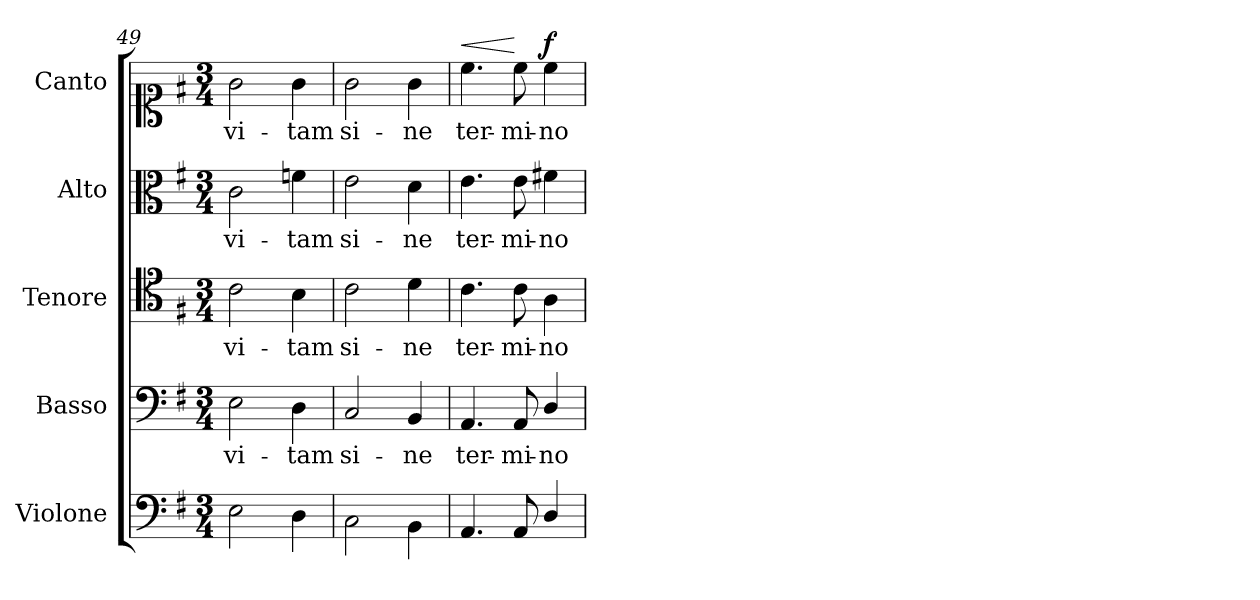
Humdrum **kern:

**kern	**kern	**text	**kern	**text	**kern	**text	**kern	**text	**dynam
*part5	*part4	*part4	*part3	*part3	*part2	*part2	*part1	*part1	*part1
*staff5	*staff4	*staff4	*staff3	*staff3	*staff2	*staff2	*staff1	*staff1	*staff1
*I"Violone	*I"Basso	*	*I"Tenore	*	*I"Alto	*	*I"Canto	*	*
*I'Vlne	*I'B	*	*I'T	*	*I'A	*	*I'C	*	*
*clefF4	*clefF4	*	*clefC4	*	*clefC3	*	*clefC1	*	*
*k[f#]	*k[f#]	*	*k[f#]	*	*k[f#]	*	*k[f#]	*	*
*G:	*G:	*	*G:	*	*G:	*	*G:	*	*
*M3/4	*M3/4	*	*M3/4	*	*M3/4	*	*M3/4	*	*
=49	=49	=49	=49	=49	=49	=49	=49	=49	=49
2E\	2E\	vi-	2c\	vi-	2c\	vi-	2g\	vi-	.
4D\	4D\	-tam	4B\	-tam	4fn\	-tam	4g\	-tam	.
=50	=50	=50	=50	=50	=50	=50	=50	=50	=50
2C\	2C/	si-	2c\	si-	2e\	si-	2g\	si-	.
4BB\	4BB/	-ne	4d\	-ne	4d\	-ne	4g\	-ne	.
=51	=51	=51	=51	=51	=51	=51	=51	=51	=51
!	!	!	!	!	!	!	!	!	!LO:HP:a
4.AA/	4.AA/	ter-	4.c\	ter-	4.e\	ter-	4.cc\	ter-	<
8AA/	8AA/	-mi-	8c\	-mi-	8e\	-mi-	8cc\	-mi-	[
!	!	!	!	!	!	!	!	!	!LO:DY:a
4D/	4D/	-no	4A\	-no	4f#X\	-no	4cc\	-no	f
=	=	=	=	=	=	=	=	=	=
*-	*-	*-	*-	*-	*-	*-	*-	*-	*-
